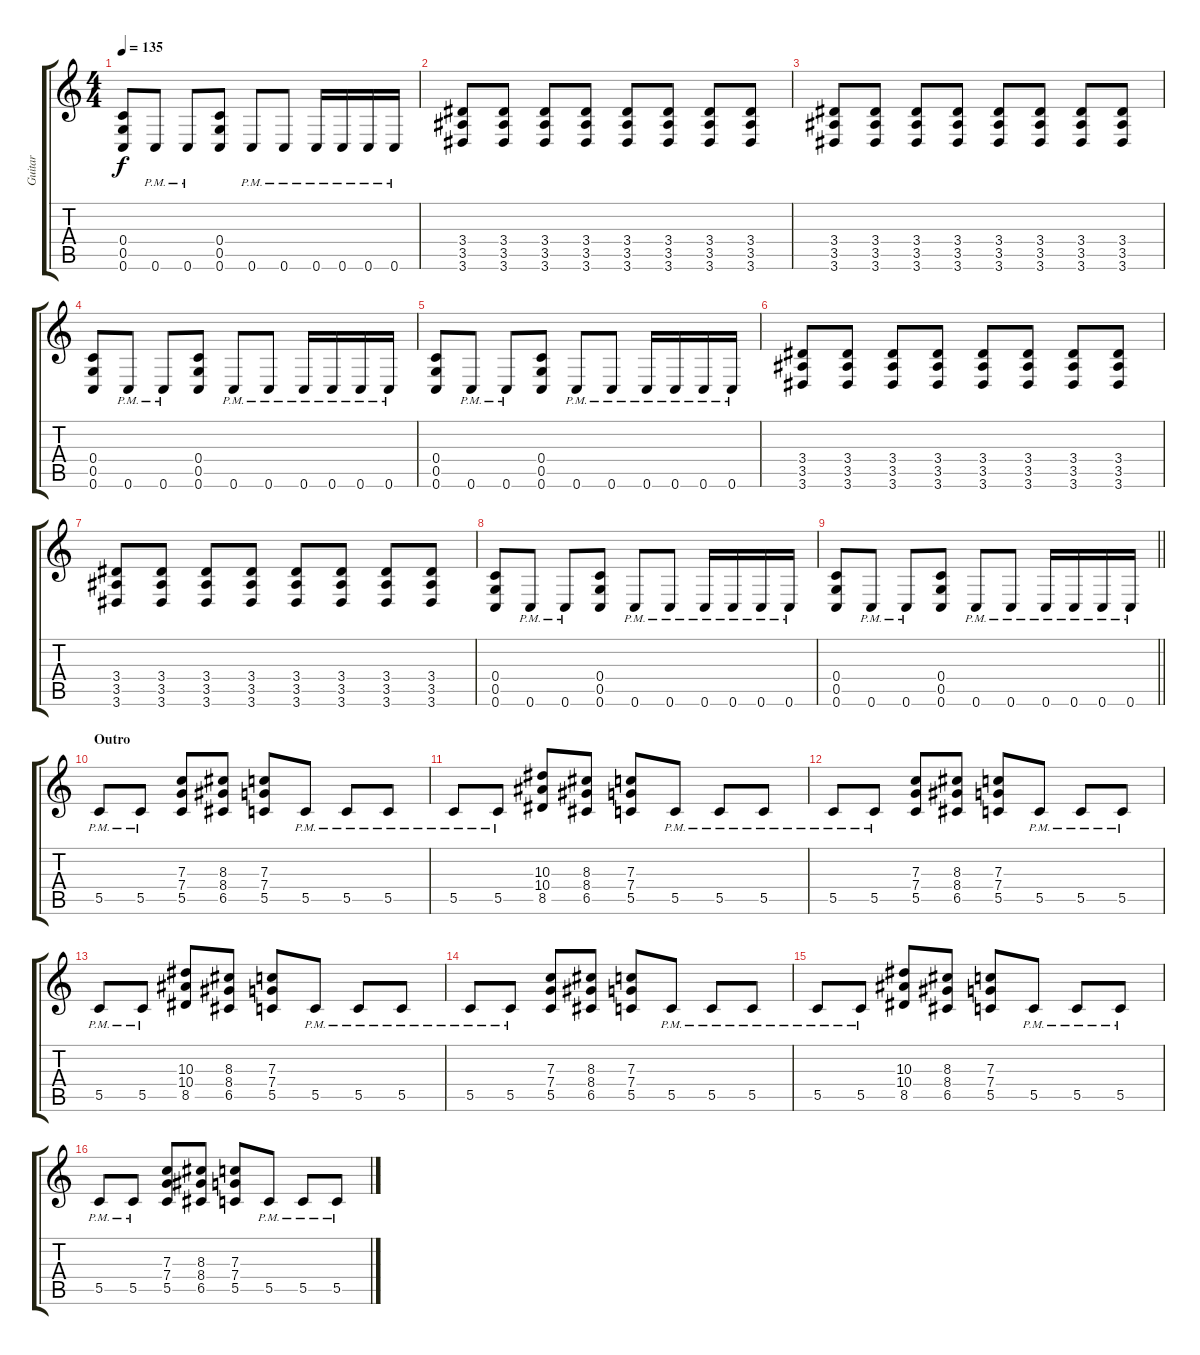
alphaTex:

\track ("Guitar" "Guitar") {instrument distortionguitar}
\staff {score tabs}
\tuning (D4 A3 F3 C3 G2 C2) {hide}
\ts (4 4)
\tempo 135
\clef g2
\ks c
(0.4 0.5 0.6).8{dy f} 0.6{pm}.8 0.6{pm}.8 (0.4 0.5 0.6).8 0.6{pm}.8 0.6{pm}.8 0.6{pm}.16 0.6{pm}.16 0.6{pm}.16 0.6{pm}.16 |
(3.4 3.5 3.6).8 (3.4 3.5 3.6).8 (3.4 3.5 3.6).8 (3.4 3.5 3.6).8 (3.4 3.5 3.6).8 (3.4 3.5 3.6).8 (3.4 3.5 3.6).8 (3.4 3.5 3.6).8 |
(3.4 3.5 3.6).8 (3.4 3.5 3.6).8 (3.4 3.5 3.6).8 (3.4 3.5 3.6).8 (3.4 3.5 3.6).8 (3.4 3.5 3.6).8 (3.4 3.5 3.6).8 (3.4 3.5 3.6).8 |
(0.4 0.5 0.6).8 0.6{pm}.8 0.6{pm}.8 (0.4 0.5 0.6).8 0.6{pm}.8 0.6{pm}.8 0.6{pm}.16 0.6{pm}.16 0.6{pm}.16 0.6{pm}.16 |
(0.4 0.5 0.6).8 0.6{pm}.8 0.6{pm}.8 (0.4 0.5 0.6).8 0.6{pm}.8 0.6{pm}.8 0.6{pm}.16 0.6{pm}.16 0.6{pm}.16 0.6{pm}.16 |
(3.4 3.5 3.6).8 (3.4 3.5 3.6).8 (3.4 3.5 3.6).8 (3.4 3.5 3.6).8 (3.4 3.5 3.6).8 (3.4 3.5 3.6).8 (3.4 3.5 3.6).8 (3.4 3.5 3.6).8 |
(3.4 3.5 3.6).8 (3.4 3.5 3.6).8 (3.4 3.5 3.6).8 (3.4 3.5 3.6).8 (3.4 3.5 3.6).8 (3.4 3.5 3.6).8 (3.4 3.5 3.6).8 (3.4 3.5 3.6).8 |
(0.4 0.5 0.6).8 0.6{pm}.8 0.6{pm}.8 (0.4 0.5 0.6).8 0.6{pm}.8 0.6{pm}.8 0.6{pm}.16 0.6{pm}.16 0.6{pm}.16 0.6{pm}.16 |
\barLineRight lightlight
(0.4 0.5 0.6).8 0.6{pm}.8 0.6{pm}.8 (0.4 0.5 0.6).8 0.6{pm}.8 0.6{pm}.8 0.6{pm}.16 0.6{pm}.16 0.6{pm}.16 0.6{pm}.16 |
\section ("" "Outro")
5.5{pm}.8 5.5{pm}.8 (7.3 7.4 5.5).8 (8.3 8.4 6.5).8 (7.3 7.4 5.5).8 5.5{pm}.8 5.5{pm}.8 5.5{pm}.8 |
5.5{pm}.8 5.5{pm}.8 (10.3 10.4 8.5).8 (8.3 8.4 6.5).8 (7.3 7.4 5.5).8 5.5{pm}.8 5.5{pm}.8 5.5{pm}.8 |
5.5{pm}.8 5.5{pm}.8 (7.3 7.4 5.5).8 (8.3 8.4 6.5).8 (7.3 7.4 5.5).8 5.5{pm}.8 5.5{pm}.8 5.5{pm}.8 |
5.5{pm}.8 5.5{pm}.8 (10.3 10.4 8.5).8 (8.3 8.4 6.5).8 (7.3 7.4 5.5).8 5.5{pm}.8 5.5{pm}.8 5.5{pm}.8 |
5.5{pm}.8 5.5{pm}.8 (7.3 7.4 5.5).8 (8.3 8.4 6.5).8 (7.3 7.4 5.5).8 5.5{pm}.8 5.5{pm}.8 5.5{pm}.8 |
5.5{pm}.8 5.5{pm}.8 (10.3 10.4 8.5).8 (8.3 8.4 6.5).8 (7.3 7.4 5.5).8 5.5{pm}.8 5.5{pm}.8 5.5{pm}.8 |
5.5{pm}.8 5.5{pm}.8 (7.3 7.4 5.5).8 (8.3 8.4 6.5).8 (7.3 7.4 5.5).8 5.5{pm}.8 5.5{pm}.8 5.5{pm}.8
